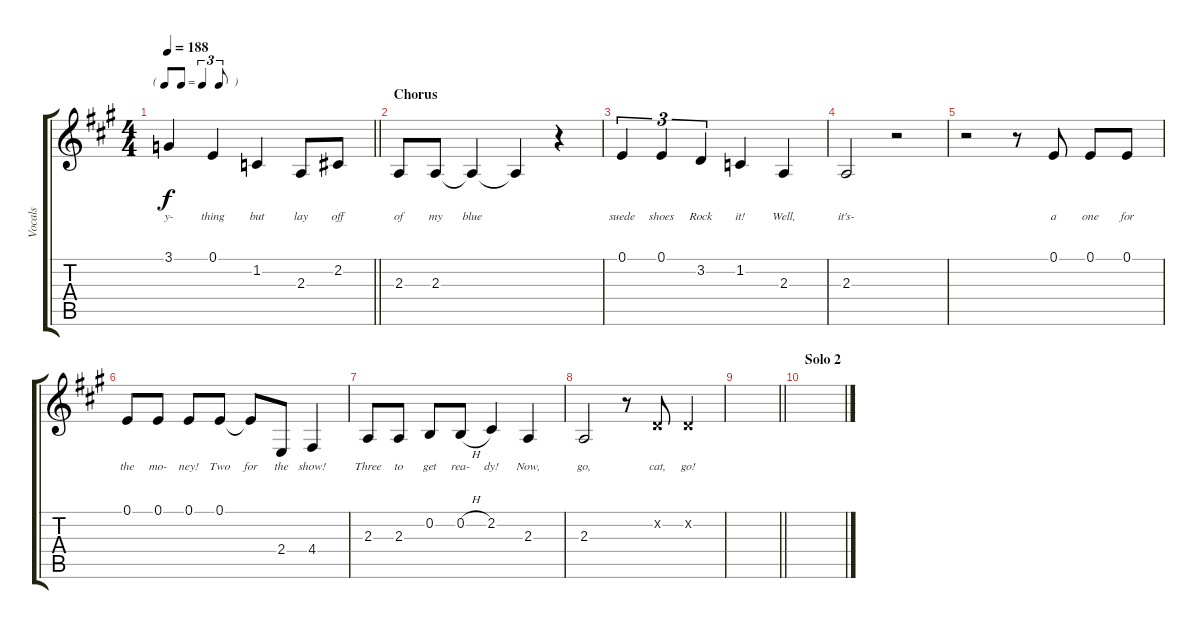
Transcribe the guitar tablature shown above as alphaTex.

\track ("Vocals" "Vocals") {instrument vibraphone}
\staff {score tabs}
\tuning (E4 B3 G3 D3 A2 E2) {hide}
\ts (4 4)
\tf triplet8th
\tempo 188
\clef g2
\barLineRight lightlight
\ks a
3.1{t}.4{lyrics (0 "y-") lyrics (1 "") lyrics (2 "") lyrics (3 "") lyrics (4 "") dy f} 0.1.4{lyrics (0 "thing") lyrics (1 "") lyrics (2 "") lyrics (3 "") lyrics (4 "")} 1.2.4{lyrics (0 "but") lyrics (1 "") lyrics (2 "") lyrics (3 "") lyrics (4 "")} 2.3.8{lyrics (0 "lay") lyrics (1 "") lyrics (2 "") lyrics (3 "") lyrics (4 "")} 2.2.8{lyrics (0 "off") lyrics (1 "") lyrics (2 "") lyrics (3 "") lyrics (4 "")} |
\section ("" "Chorus")
2.3.8{lyrics (0 "of") lyrics (1 "") lyrics (2 "") lyrics (3 "") lyrics (4 "")} 2.3.8{lyrics (0 "my") lyrics (1 "") lyrics (2 "") lyrics (3 "") lyrics (4 "")} 2.3{t}.4{lyrics (0 "blue") lyrics (1 "") lyrics (2 "") lyrics (3 "") lyrics (4 "")} 2.3{t}.4{lyrics (0 "") lyrics (1 "") lyrics (2 "") lyrics (3 "") lyrics (4 "")} r.4 |
0.1.4{tu (3 2) lyrics (0 "suede") lyrics (1 "") lyrics (2 "") lyrics (3 "") lyrics (4 "")} 0.1.4{tu (3 2) lyrics (0 "shoes") lyrics (1 "") lyrics (2 "") lyrics (3 "") lyrics (4 "")} 3.2.4{tu (3 2) lyrics (0 "Rock") lyrics (1 "") lyrics (2 "") lyrics (3 "") lyrics (4 "")} 1.2.4{lyrics (0 "it!") lyrics (1 "") lyrics (2 "") lyrics (3 "") lyrics (4 "")} 2.3.4{lyrics (0 "Well,") lyrics (1 "") lyrics (2 "") lyrics (3 "") lyrics (4 "")} |
2.3.2{lyrics (0 "it's-") lyrics (1 "") lyrics (2 "") lyrics (3 "") lyrics (4 "")} r.2 |
r.2 r.8 0.1.8{lyrics (0 "a") lyrics (1 "") lyrics (2 "") lyrics (3 "") lyrics (4 "")} 0.1.8{lyrics (0 "one") lyrics (1 "") lyrics (2 "") lyrics (3 "") lyrics (4 "")} 0.1.8{lyrics (0 "for") lyrics (1 "") lyrics (2 "") lyrics (3 "") lyrics (4 "")} |
0.1.8{lyrics (0 "the") lyrics (1 "") lyrics (2 "") lyrics (3 "") lyrics (4 "")} 0.1.8{lyrics (0 "mo-") lyrics (1 "") lyrics (2 "") lyrics (3 "") lyrics (4 "")} 0.1.8{lyrics (0 "ney!") lyrics (1 "") lyrics (2 "") lyrics (3 "") lyrics (4 "")} 0.1.8{lyrics (0 "Two") lyrics (1 "") lyrics (2 "") lyrics (3 "") lyrics (4 "")} 0.1{t}.8{lyrics (0 "for") lyrics (1 "") lyrics (2 "") lyrics (3 "") lyrics (4 "")} 2.4.8{lyrics (0 "the") lyrics (1 "") lyrics (2 "") lyrics (3 "") lyrics (4 "")} 4.4.4{lyrics (0 "show!") lyrics (1 "") lyrics (2 "") lyrics (3 "") lyrics (4 "")} |
2.3.8{lyrics (0 "Three") lyrics (1 "") lyrics (2 "") lyrics (3 "") lyrics (4 "")} 2.3.8{lyrics (0 "to") lyrics (1 "") lyrics (2 "") lyrics (3 "") lyrics (4 "")} 0.2.8{lyrics (0 "get") lyrics (1 "") lyrics (2 "") lyrics (3 "") lyrics (4 "")} 0.2{h}.8{lyrics (0 "rea-") lyrics (1 "") lyrics (2 "") lyrics (3 "") lyrics (4 "")} 2.2.4{lyrics (0 "dy!") lyrics (1 "") lyrics (2 "") lyrics (3 "") lyrics (4 "")} 2.3.4{lyrics (0 "Now,") lyrics (1 "") lyrics (2 "") lyrics (3 "") lyrics (4 "")} |
2.3.2{lyrics (0 "go,") lyrics (1 "") lyrics (2 "") lyrics (3 "") lyrics (4 "")} r.8 3.2{x}.8{lyrics (0 "cat,") lyrics (1 "") lyrics (2 "") lyrics (3 "") lyrics (4 "")} 3.2{x}.4{lyrics (0 "go!") lyrics (1 "") lyrics (2 "") lyrics (3 "") lyrics (4 "")} |
\barLineRight lightlight
|
\section ("" "Solo 2")
